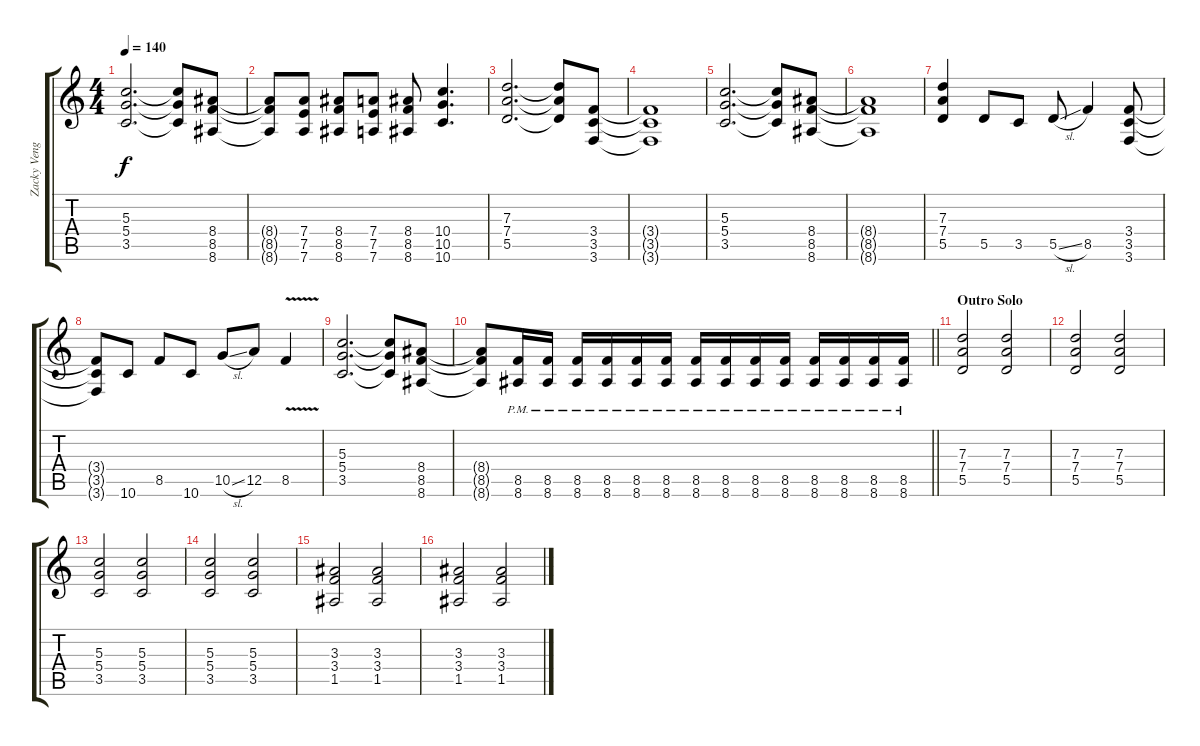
\track ("Zacky Vengeance" "Zacky Veng") {instrument distortionguitar}
\staff {score tabs}
\tuning (E4 B3 G3 D3 A2 D2) {hide}
\ts (4 4)
\tempo 140
\clef g2
\ks c
(5.3 5.4 3.5).2{d dy f} (5.3{t} 5.4{t} 3.5{t}).8 (8.4 8.5 8.6).8 |
(8.4{t} 8.5{t} 8.6{t}).8 (7.4 7.5 7.6).8 (8.4 8.5 8.6).8 (7.4 7.5 7.6).8 (8.4 8.5 8.6).8 (10.4 10.5 10.6).4{d} |
(7.3 7.4 5.5).2{d} (7.3{t} 7.4{t} 5.5{t}).8 (3.4 3.5 3.6).8 |
(3.4{t} 3.5{t} 3.6{t}).1 |
(5.3 5.4 3.5).2{d} (5.3{t} 5.4{t} 3.5{t}).8 (8.4 8.5 8.6).8 |
(8.4{t} 8.5{t} 8.6{t}).1 |
(7.3 7.4 5.5).4 5.5.8 3.5.8 5.5{sl}.8 8.5.4 (3.4 3.5 3.6).8 |
(3.4{t} 3.5{t} 3.6{t}).8 10.6.8 8.5.8 10.6.8 10.5{sl}.8 12.5.8 8.5{v}.4 |
(5.3 5.4 3.5).2{d} (5.3{t} 5.4{t} 3.5{t}).8 (8.4 8.5 8.6).8 |
\barLineRight lightlight
(8.4{t} 8.5{t} 8.6{t}).8 (8.5{pm} 8.6{pm}).16 (8.5{pm} 8.6{pm}).16 (8.5{pm} 8.6{pm}).16 (8.5{pm} 8.6{pm}).16 (8.5{pm} 8.6{pm}).16 (8.5{pm} 8.6{pm}).16 (8.5{pm} 8.6{pm}).16 (8.5{pm} 8.6{pm}).16 (8.5{pm} 8.6{pm}).16 (8.5{pm} 8.6{pm}).16 (8.5{pm} 8.6{pm}).16 (8.5{pm} 8.6{pm}).16 (8.5{pm} 8.6{pm}).16 (8.5{pm} 8.6{pm}).16 |
\section ("" "Outro Solo")
(7.3 7.4 5.5).2{volume 13 balance 8 instrument electricguitarclean} (7.3 7.4 5.5).2 |
(7.3 7.4 5.5).2 (7.3 7.4 5.5).2 |
(5.3 5.4 3.5).2 (5.3 5.4 3.5).2 |
(5.3 5.4 3.5).2 (5.3 5.4 3.5).2 |
(3.3 3.4 1.5).2 (3.3 3.4 1.5).2 |
(3.3 3.4 1.5).2 (3.3 3.4 1.5).2
